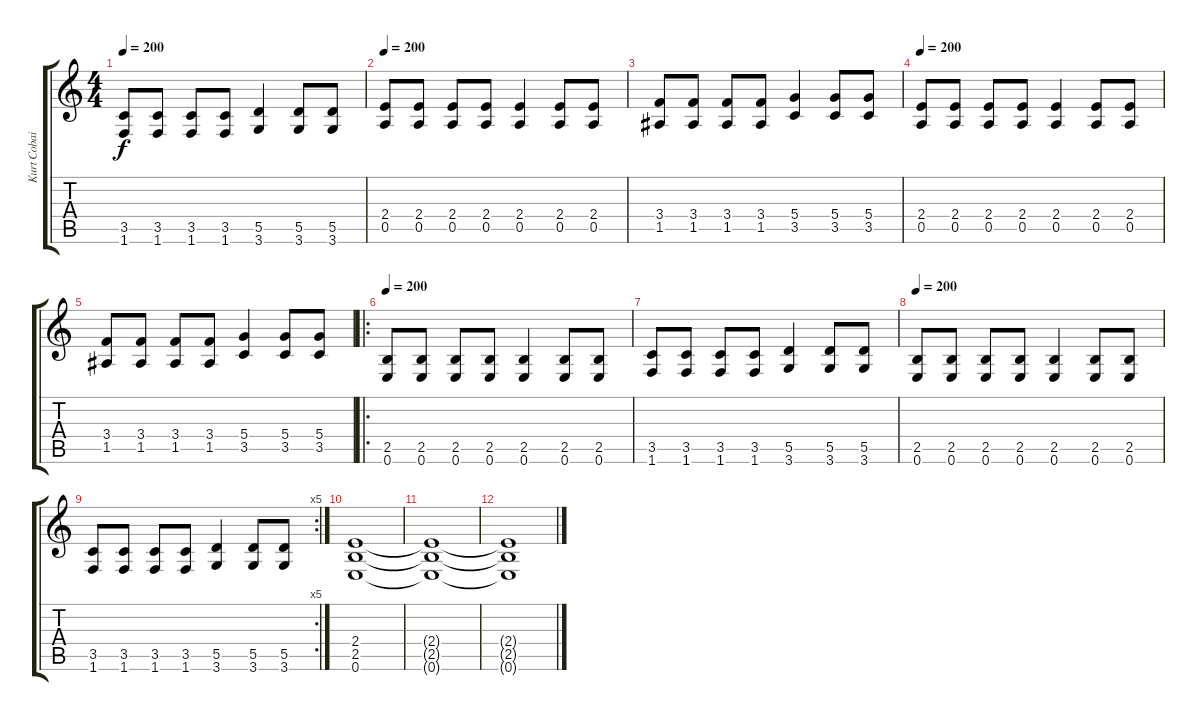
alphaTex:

\track ("Kurt Cobain" "Kurt Cobai") {instrument electricguitarclean}
\staff {score tabs}
\tuning (E4 B3 G3 D3 A2 E2) {hide}
\ts (4 4)
\tempo 200
\clef g2
\ks c
(3.5 1.6).8{dy f} (3.5 1.6).8 (3.5 1.6).8 (3.5 1.6).8 (5.5 3.6).4 (5.5 3.6).8 (5.5 3.6).8 |
\tempo 200
(2.4 0.5).8{volume 16 instrument distortionguitar} (2.4 0.5).8 (2.4 0.5).8 (2.4 0.5).8 (2.4 0.5).4 (2.4 0.5).8 (2.4 0.5).8 |
(3.4 1.5).8 (3.4 1.5).8 (3.4 1.5).8 (3.4 1.5).8 (5.4 3.5).4 (5.4 3.5).8 (5.4 3.5).8 |
\tempo 200
(2.4 0.5).8{volume 16 instrument distortionguitar} (2.4 0.5).8 (2.4 0.5).8 (2.4 0.5).8 (2.4 0.5).4 (2.4 0.5).8 (2.4 0.5).8 |
(3.4 1.5).8 (3.4 1.5).8 (3.4 1.5).8 (3.4 1.5).8 (5.4 3.5).4 (5.4 3.5).8 (5.4 3.5).8 |
\ro
\tempo 200
(2.5 0.6).8{volume 16 instrument distortionguitar} (2.5 0.6).8 (2.5 0.6).8 (2.5 0.6).8 (2.5 0.6).4 (2.5 0.6).8 (2.5 0.6).8 |
(3.5 1.6).8 (3.5 1.6).8 (3.5 1.6).8 (3.5 1.6).8 (5.5 3.6).4 (5.5 3.6).8 (5.5 3.6).8 |
\tempo 200
(2.5 0.6).8{volume 16 instrument distortionguitar} (2.5 0.6).8 (2.5 0.6).8 (2.5 0.6).8 (2.5 0.6).4 (2.5 0.6).8 (2.5 0.6).8 |
\rc 5
(3.5 1.6).8 (3.5 1.6).8 (3.5 1.6).8 (3.5 1.6).8 (5.5 3.6).4 (5.5 3.6).8 (5.5 3.6).8 |
(2.4 2.5 0.6).1 |
(2.4{t} 2.5{t} 0.6{t}).1 |
(2.4{t} 2.5{t} 0.6{t}).1
